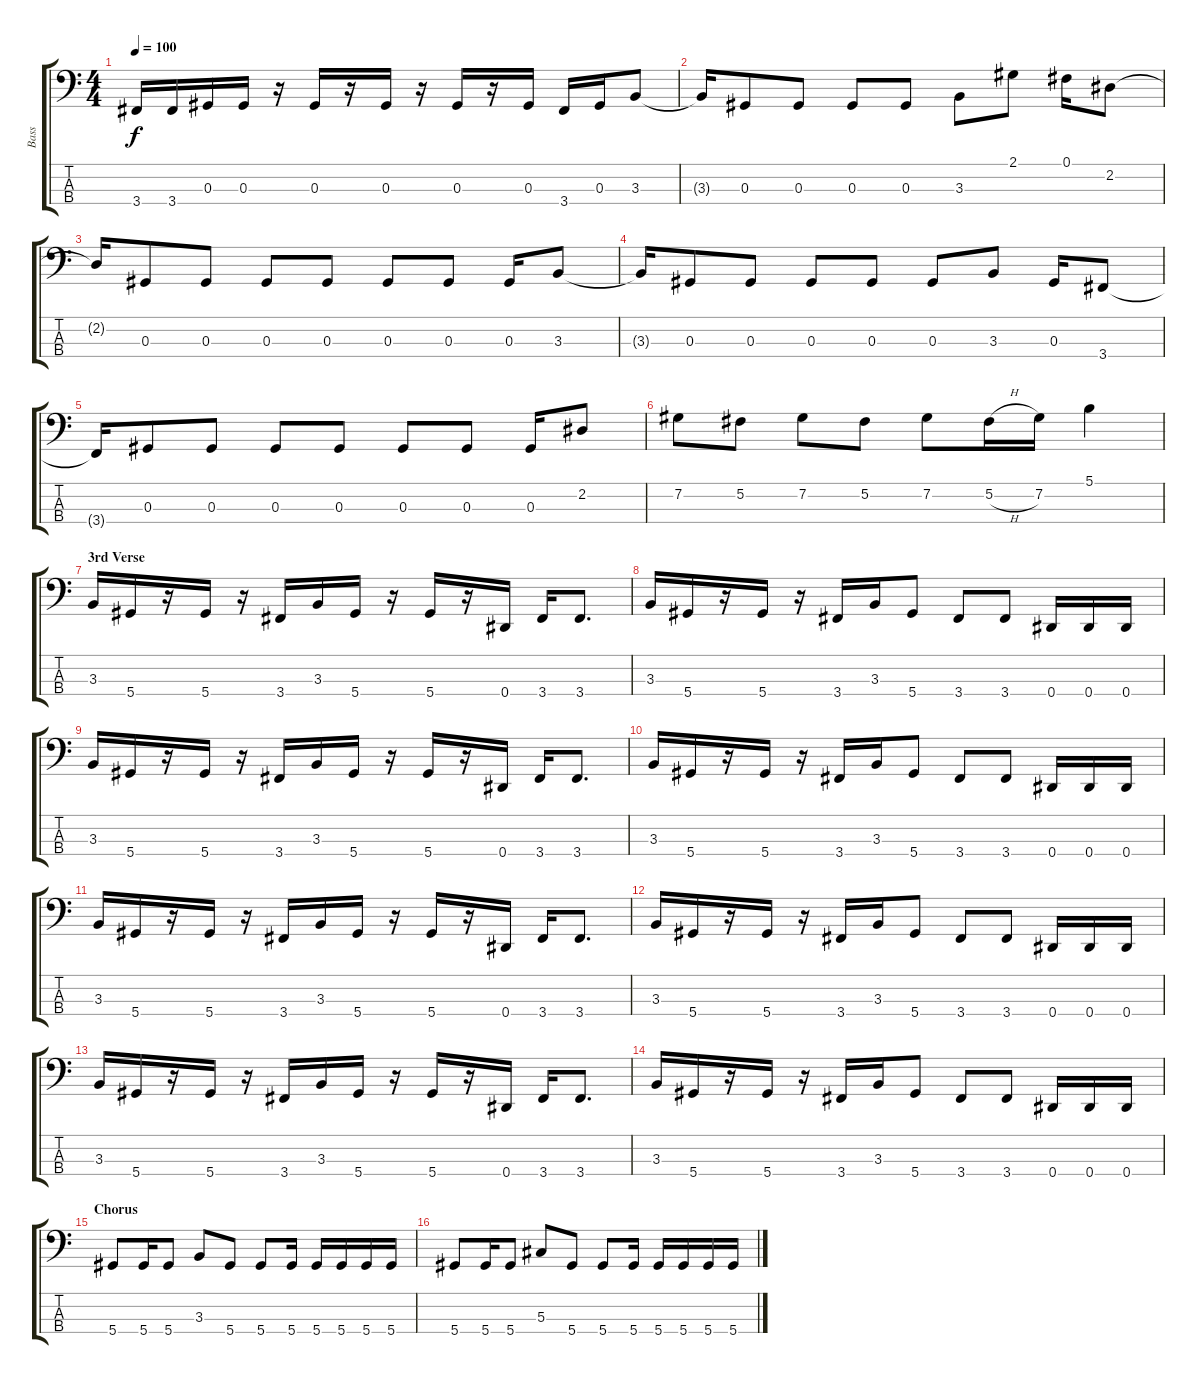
\track ("Bass" "Bass") {instrument electricbassfinger}
\staff {score tabs}
\tuning (Gb2 Db2 Ab1 Eb1) {hide}
\ts (4 4)
\tempo 100
\clef f4
\ks c
3.4{t}.16{dy f} 3.4.16 0.3.16 0.3.16 r.16 0.3.16 r.16 0.3.16 r.16 0.3.16 r.16 0.3.16 3.4.16 0.3.16 3.3.8 |
3.3{t}.16 0.3.8 0.3.8 0.3.8 0.3.8 3.3.8 2.1.8 0.1.16 2.2.8 |
2.2{t}.16 0.3.8 0.3.8 0.3.8 0.3.8 0.3.8 0.3.8 0.3.16 3.3.8 |
3.3{t}.16 0.3.8 0.3.8 0.3.8 0.3.8 0.3.8 3.3.8 0.3.16 3.4.8 |
3.4{t}.16 0.3.8 0.3.8 0.3.8 0.3.8 0.3.8 0.3.8 0.3.16 2.2.8 |
7.2.8 5.2.8 7.2.8 5.2.8 7.2.8 5.2{h}.16 7.2.16 5.1.4 |
\section ("" "3rd Verse")
3.3.16 5.4.16 r.16 5.4.16 r.16 3.4.16 3.3.16 5.4.16 r.16 5.4.16 r.16 0.4.16 3.4.16 3.4.8{d} |
3.3.16 5.4.16 r.16 5.4.16 r.16 3.4.16 3.3.16 5.4.8 3.4.8 3.4.8 0.4.16 0.4.16 0.4.16 |
3.3.16 5.4.16 r.16 5.4.16 r.16 3.4.16 3.3.16 5.4.16 r.16 5.4.16 r.16 0.4.16 3.4.16 3.4.8{d} |
3.3.16 5.4.16 r.16 5.4.16 r.16 3.4.16 3.3.16 5.4.8 3.4.8 3.4.8 0.4.16 0.4.16 0.4.16 |
3.3.16 5.4.16 r.16 5.4.16 r.16 3.4.16 3.3.16 5.4.16 r.16 5.4.16 r.16 0.4.16 3.4.16 3.4.8{d} |
3.3.16 5.4.16 r.16 5.4.16 r.16 3.4.16 3.3.16 5.4.8 3.4.8 3.4.8 0.4.16 0.4.16 0.4.16 |
3.3.16 5.4.16 r.16 5.4.16 r.16 3.4.16 3.3.16 5.4.16 r.16 5.4.16 r.16 0.4.16 3.4.16 3.4.8{d} |
3.3.16 5.4.16 r.16 5.4.16 r.16 3.4.16 3.3.16 5.4.8 3.4.8 3.4.8 0.4.16 0.4.16 0.4.16 |
\section ("" "Chorus")
5.4.8 5.4.16 5.4.8 3.3.8 5.4.8 5.4.8 5.4.16 5.4.16 5.4.16 5.4.16 5.4.16 |
5.4.8 5.4.16 5.4.8 5.3.8 5.4.8 5.4.8 5.4.16 5.4.16 5.4.16 5.4.16 5.4.16
